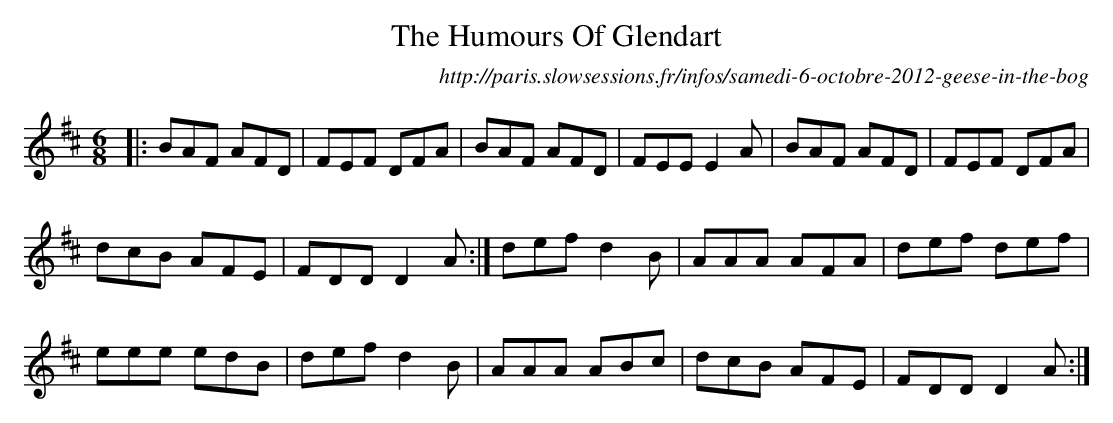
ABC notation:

X:1
T: Humours Of Glendart, The
O:http://paris.slowsessions.fr/infos/samedi-6-octobre-2012-geese-in-the-bog
M: 6/8
L: 1/8
K: Dmaj
|:BAF AFD|FEF DFA|BAF AFD|FEE E2A|BAF AFD|FEF DFA|
dcB AFE|FDD D2A:|def d2B|AAA AFA|def def|
eee edB|def d2B|AAA ABc|dcB AFE|FDD D2A:|
